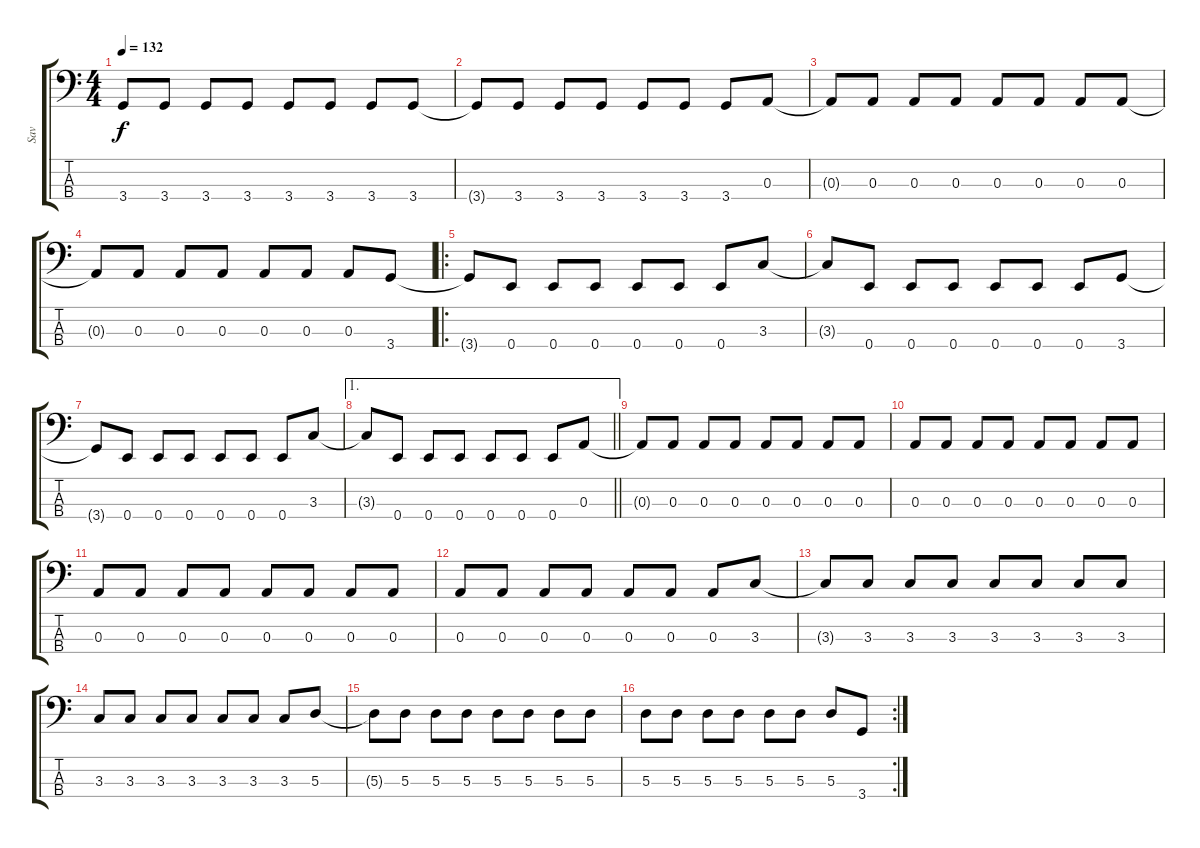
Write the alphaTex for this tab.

\track ("Sav" "Sav") {instrument electricbassfinger}
\staff {score tabs}
\tuning (G2 D2 A1 E1) {hide}
\ts (4 4)
\tempo 132
\clef f4
\ks aminor
3.4{t}.8{dy f} 3.4.8 3.4.8 3.4.8 3.4.8 3.4.8 3.4.8 3.4.8 |
3.4{t}.8 3.4.8 3.4.8 3.4.8 3.4.8 3.4.8 3.4.8 0.3.8 |
0.3{t}.8 0.3.8 0.3.8 0.3.8 0.3.8 0.3.8 0.3.8 0.3.8 |
0.3{t}.8 0.3.8 0.3.8 0.3.8 0.3.8 0.3.8 0.3.8 3.4.8 |
\ro
3.4{t}.8 0.4.8 0.4.8 0.4.8 0.4.8 0.4.8 0.4.8 3.3.8 |
3.3{t}.8 0.4.8 0.4.8 0.4.8 0.4.8 0.4.8 0.4.8 3.4.8 |
3.4{t}.8 0.4.8 0.4.8 0.4.8 0.4.8 0.4.8 0.4.8 3.3.8 |
\ae 1
\barLineRight lightlight
3.3{t}.8 0.4.8 0.4.8 0.4.8 0.4.8 0.4.8 0.4.8 0.3.8 |
0.3{t}.8 0.3.8 0.3.8 0.3.8 0.3.8 0.3.8 0.3.8 0.3.8 |
0.3.8 0.3.8 0.3.8 0.3.8 0.3.8 0.3.8 0.3.8 0.3.8 |
0.3.8 0.3.8 0.3.8 0.3.8 0.3.8 0.3.8 0.3.8 0.3.8 |
0.3.8 0.3.8 0.3.8 0.3.8 0.3.8 0.3.8 0.3.8 3.3.8 |
3.3{t}.8 3.3.8 3.3.8 3.3.8 3.3.8 3.3.8 3.3.8 3.3.8 |
3.3.8 3.3.8 3.3.8 3.3.8 3.3.8 3.3.8 3.3.8 5.3.8 |
5.3{t}.8 5.3.8 5.3.8 5.3.8 5.3.8 5.3.8 5.3.8 5.3.8 |
\rc 2
5.3.8 5.3.8 5.3.8 5.3.8 5.3.8 5.3.8 5.3.8 3.4.8
